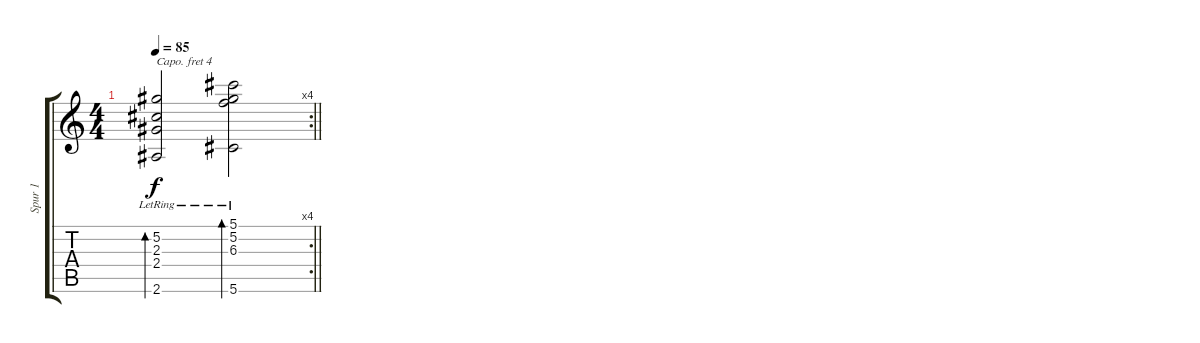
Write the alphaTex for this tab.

\track ("Spur 1" "Spur 1") {instrument acousticguitarsteel}
\staff {score tabs}
\capo 4
\tuning (E4 B3 G3 D3 A2 E2) {hide}
\rc 4
\ts (4 4)
\tempo 85
\clef g2
\barLineRight lightlight
\ks c
(5.2{lr} 2.3{lr} 2.4{lr} 2.6{lr}).2{bd 240 dy f} (5.1{lr} 5.2{lr} 6.3{lr} 5.6{lr}).2{bd 240}
